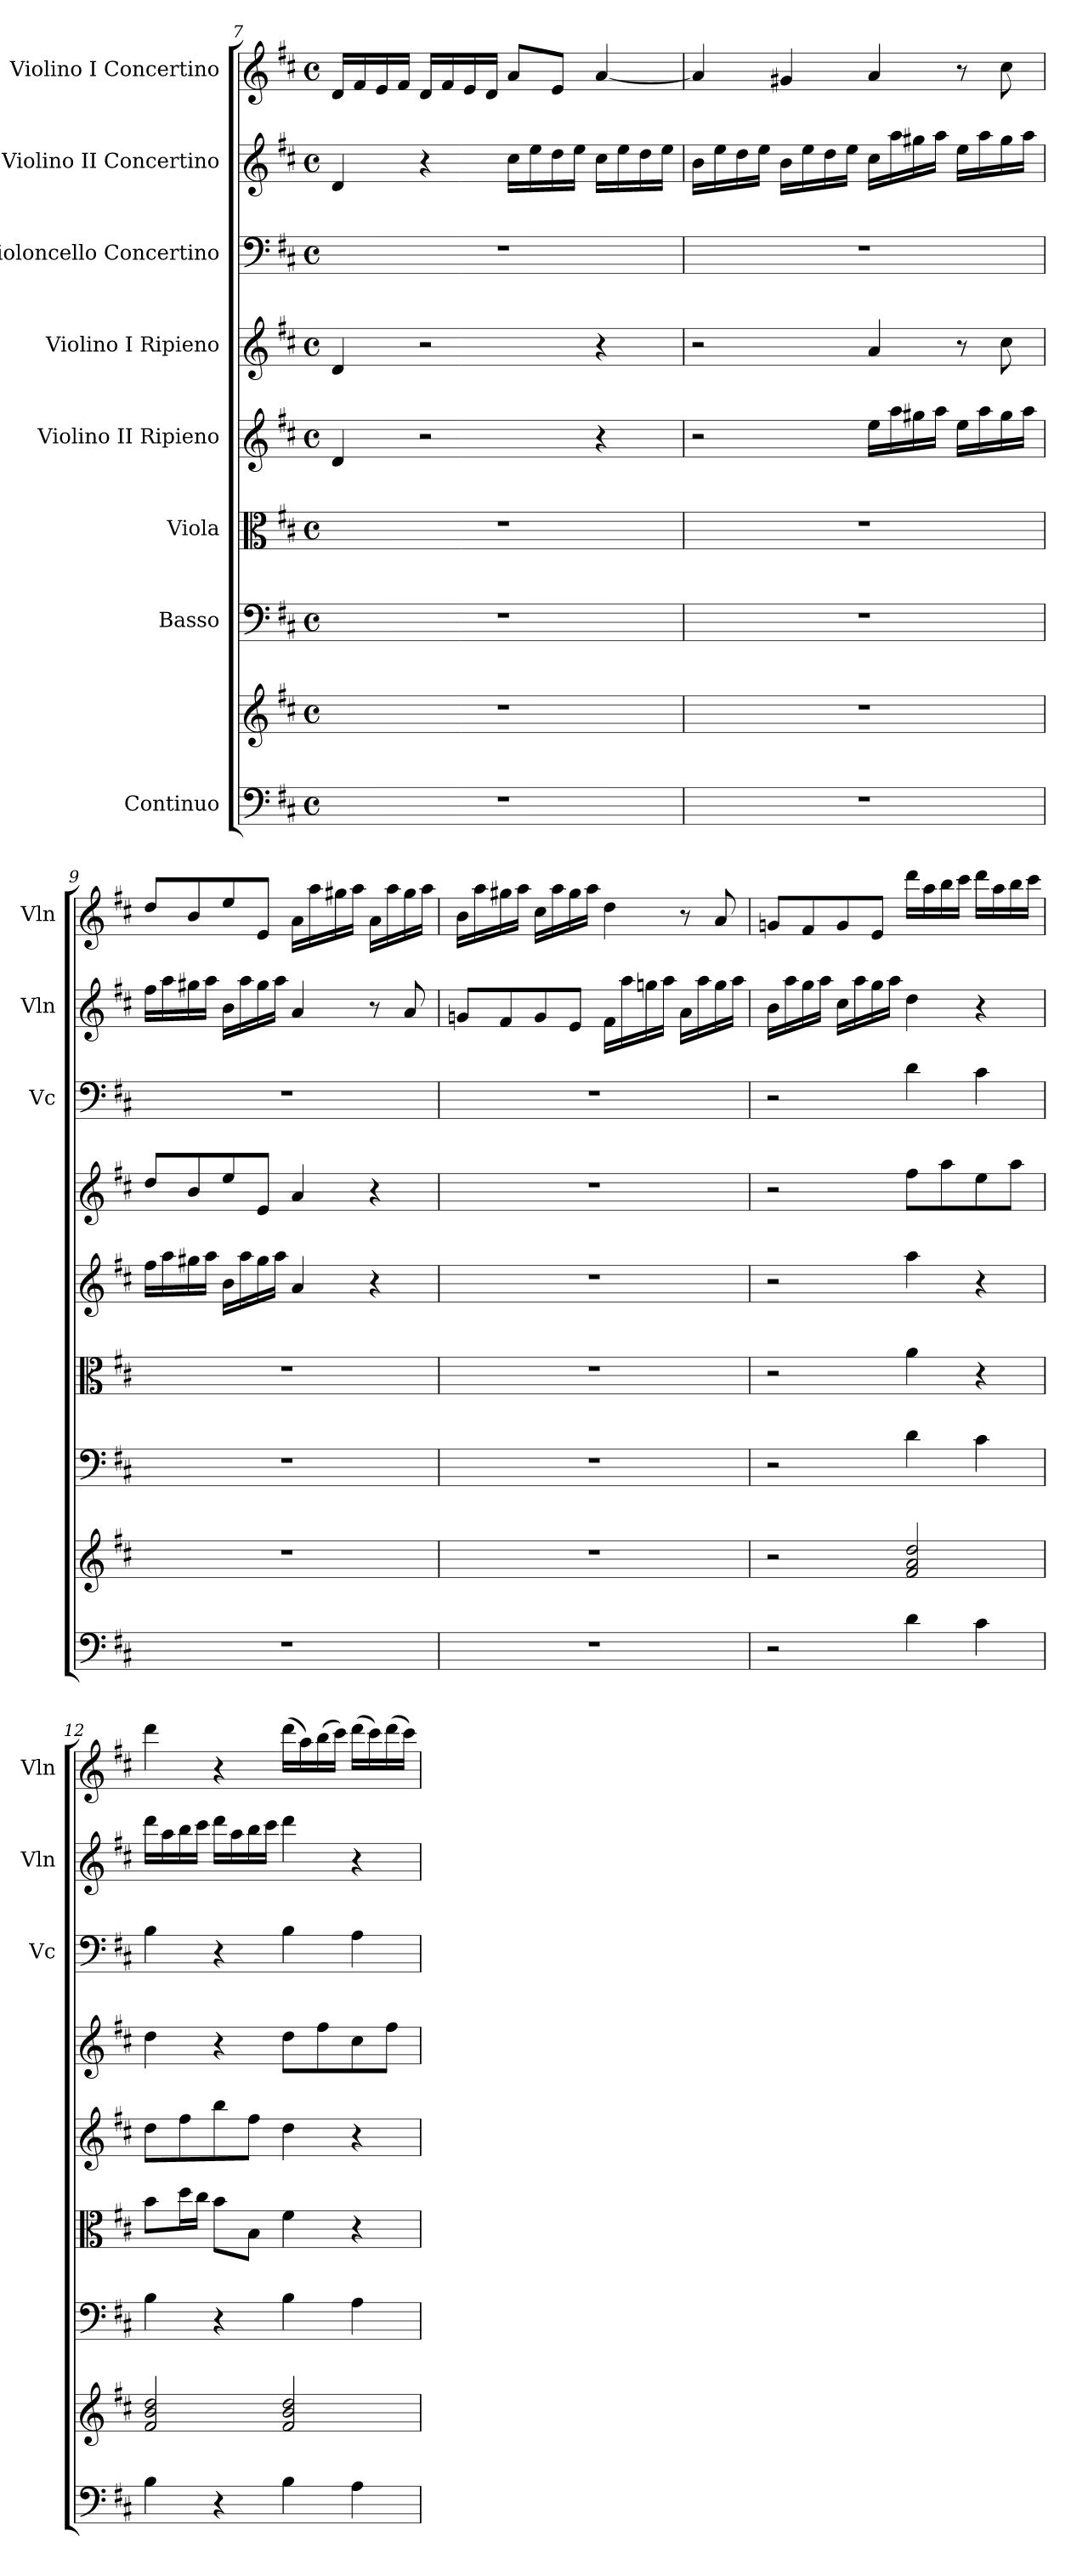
**kern	**kern	**kern	**kern	**kern	**kern	**kern	**kern	**kern
*part8	*part8	*part7	*part6	*part5	*part4	*part3	*part2	*part1
*staff9	*staff8	*staff7	*staff6	*staff5	*staff4	*staff3	*staff2	*staff1
*I"Continuo	*	*I"Basso	*I"Viola	*I"Violino II Ripieno	*I"Violino I Ripieno	*I"Violoncello Concertino	*I"Violino II Concertino	*I"Violino I Concertino
*	*	*	*	*	*	*I'Vc	*I'Vln	*I'Vln
!!LO:PB:g=z
*clefF4	*clefG2	*clefF4	*clefC3	*clefG2	*clefG2	*clefF4	*clefG2	*clefG2
*k[f#c#]	*k[f#c#]	*k[f#c#]	*k[f#c#]	*k[f#c#]	*k[f#c#]	*k[f#c#]	*k[f#c#]	*k[f#c#]
*M4/4	*M4/4	*M4/4	*M4/4	*M4/4	*M4/4	*M4/4	*M4/4	*M4/4
*met(c)	*met(c)	*met(c)	*met(c)	*met(c)	*met(c)	*met(c)	*met(c)	*met(c)
=7	=7	=7	=7	=7	=7	=7	=7	=7
1r	1r	1r	1r	4d/	4d/	1r	4d/	16d/LL
.	.	.	.	.	.	.	.	16f#/
.	.	.	.	.	.	.	.	16e/
.	.	.	.	.	.	.	.	16f#/JJ
.	.	.	.	2r	2r	.	4r	16d/LL
.	.	.	.	.	.	.	.	16f#/
.	.	.	.	.	.	.	.	16e/
.	.	.	.	.	.	.	.	16d/JJ
.	.	.	.	.	.	.	16cc#\LL	8a/L
.	.	.	.	.	.	.	16ee\	.
.	.	.	.	.	.	.	16dd\	8e/J
.	.	.	.	.	.	.	16ee\JJ	.
.	.	.	.	4r	4r	.	16cc#\LL	[4a/
.	.	.	.	.	.	.	16ee\	.
.	.	.	.	.	.	.	16dd\	.
.	.	.	.	.	.	.	16ee\JJ	.
=8	=8	=8	=8	=8	=8	=8	=8	=8
1r	1r	1r	1r	2r	2r	1r	16b\LL	4a/]
.	.	.	.	.	.	.	16ee\	.
.	.	.	.	.	.	.	16dd\	.
.	.	.	.	.	.	.	16ee\JJ	.
.	.	.	.	.	.	.	16b\LL	4g#X/
.	.	.	.	.	.	.	16ee\	.
.	.	.	.	.	.	.	16dd\	.
.	.	.	.	.	.	.	16ee\JJ	.
.	.	.	.	16ee\LL	4a/	.	16cc#\LL	4a/
.	.	.	.	16aa\	.	.	16aa\	.
.	.	.	.	16gg#X\	.	.	16gg#X\	.
.	.	.	.	16aa\JJ	.	.	16aa\JJ	.
.	.	.	.	16ee\LL	8r	.	16ee\LL	8r
.	.	.	.	16aa\	.	.	16aa\	.
.	.	.	.	16gg#\	8cc#\	.	16gg#\	8cc#\
.	.	.	.	16aa\JJ	.	.	16aa\JJ	.
=9	=9	=9	=9	=9	=9	=9	=9	=9
1r	1r	1r	1r	16ff#\LL	8dd/L	1r	16ff#\LL	8dd/L
.	.	.	.	16aa\	.	.	16aa\	.
.	.	.	.	16gg#X\	8b/	.	16gg#X\	8b/
.	.	.	.	16aa\JJ	.	.	16aa\JJ	.
.	.	.	.	16b\LL	8ee/	.	16b\LL	8ee/
.	.	.	.	16aa\	.	.	16aa\	.
.	.	.	.	16gg#\	8e/J	.	16gg#\	8e/J
.	.	.	.	16aa\JJ	.	.	16aa\JJ	.
.	.	.	.	4a/	4a/	.	4a/	16a\LL
.	.	.	.	.	.	.	.	16aa\
.	.	.	.	.	.	.	.	16gg#X\
.	.	.	.	.	.	.	.	16aa\JJ
.	.	.	.	4r	4r	.	8r	16a\LL
.	.	.	.	.	.	.	.	16aa\
.	.	.	.	.	.	.	8a/	16gg#\
.	.	.	.	.	.	.	.	16aa\JJ
=10	=10	=10	=10	=10	=10	=10	=10	=10
1r	1r	1r	1r	1r	1r	1r	8gn/L	16b\LL
.	.	.	.	.	.	.	.	16aa\
.	.	.	.	.	.	.	8f#/	16gg#X\
.	.	.	.	.	.	.	.	16aa\JJ
.	.	.	.	.	.	.	8g/	16cc#\LL
.	.	.	.	.	.	.	.	16aa\
.	.	.	.	.	.	.	8e/J	16gg#\
.	.	.	.	.	.	.	.	16aa\JJ
.	.	.	.	.	.	.	16f#\LL	4dd\
.	.	.	.	.	.	.	16aa\	.
.	.	.	.	.	.	.	16ggn\	.
.	.	.	.	.	.	.	16aa\JJ	.
.	.	.	.	.	.	.	16a\LL	8r
.	.	.	.	.	.	.	16aa\	.
.	.	.	.	.	.	.	16gg\	8a/
.	.	.	.	.	.	.	16aa\JJ	.
!!LO:LB:g=z
=11	=11	=11	=11	=11	=11	=11	=11	=11
2r	2r	2r	2r	2r	2r	2r	16b\LL	8gn/L
.	.	.	.	.	.	.	16aa\	.
.	.	.	.	.	.	.	16gg\	8f#/
.	.	.	.	.	.	.	16aa\JJ	.
.	.	.	.	.	.	.	16cc#\LL	8g/
.	.	.	.	.	.	.	16aa\	.
.	.	.	.	.	.	.	16gg\	8e/J
.	.	.	.	.	.	.	16aa\JJ	.
4d\	2f#/ 2a/ 2dd/	4d\	4a\	4aa\	8ff#\L	4d\	4dd\	16ddd\LL
.	.	.	.	.	.	.	.	16aa\
.	.	.	.	.	8aa\	.	.	16bb\
.	.	.	.	.	.	.	.	16ccc#\JJ
4c#\	.	4c#\	4r	4r	8ee\	4c#\	4r	16ddd\LL
.	.	.	.	.	.	.	.	16aa\
.	.	.	.	.	8aa\J	.	.	16bb\
.	.	.	.	.	.	.	.	16ccc#\JJ
=12	=12	=12	=12	=12	=12	=12	=12	=12
4B\	2f#/ 2b/ 2dd/	4B\	8b\L	8dd\L	4dd\	4B\	16ddd\LL	4ddd\
.	.	.	.	.	.	.	16aa\	.
.	.	.	16dd\L	8ff#\	.	.	16bb\	.
.	.	.	16cc#\JJ	.	.	.	16ccc#\JJ	.
4r	.	4r	8b\L	8bb\	4r	4r	16ddd\LL	4r
.	.	.	.	.	.	.	16aa\	.
.	.	.	8B\J	8ff#\J	.	.	16bb\	.
.	.	.	.	.	.	.	16ccc#\JJ	.
4B\	2f#/ 2b/ 2dd/	4B\	4f#\	4dd\	8dd\L	4B\	4ddd\	(>16ddd\LL
.	.	.	.	.	.	.	.	16aa\)
.	.	.	.	.	8ff#\	.	.	(>16bb\
.	.	.	.	.	.	.	.	16ccc#\JJ)
4A\	.	4A\	4r	4r	8cc#\	4A\	4r	(>16ddd\LL
.	.	.	.	.	.	.	.	16ccc#\)
.	.	.	.	.	8ff#\J	.	.	(>16ddd\
.	.	.	.	.	.	.	.	16ccc#\JJ)
=	=	=	=	=	=	=	=	=
*-	*-	*-	*-	*-	*-	*-	*-	*-
